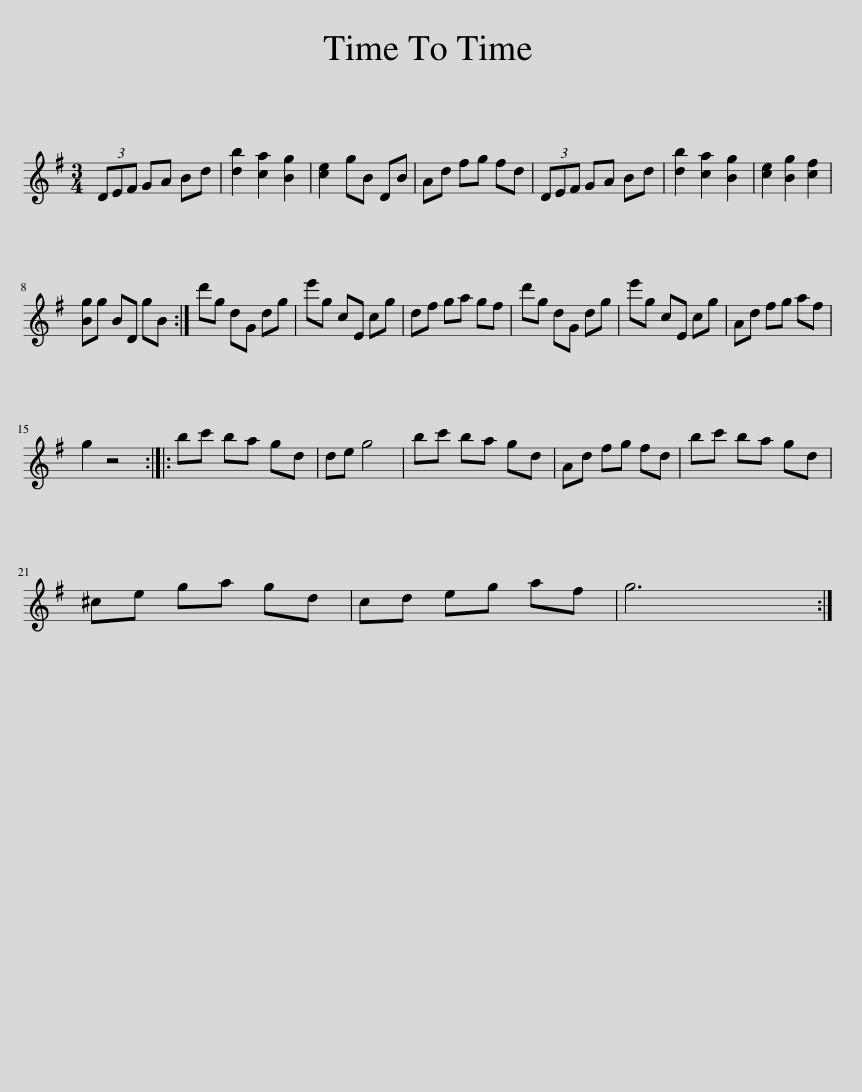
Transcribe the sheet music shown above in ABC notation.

X:1
L:1/8
M:3/4
I:linebreak $
K:G
V:1 treble
V:1
 (3DEF GA Bd | [db]2 [ca]2 [Bg]2 | [ce]2 gB DB | Ad fg fd | (3DEF GA Bd | %5
 [db]2 [ca]2 [Bg]2 | [ce]2 [Bg]2 [cf]2 |$ [Bg]g BD gB :| d'g dG dg | e'g cE cg | %10
 df ga gf | d'g dG dg | e'g cE cg | Ad fg af |$ g2 z4 :: %15
 bc' ba gd | de g4 | bc' ba gd | Ad fg fd | bc' ba gd |$ %20
 ^ce ga gd | cd eg af | g6 :| %23
